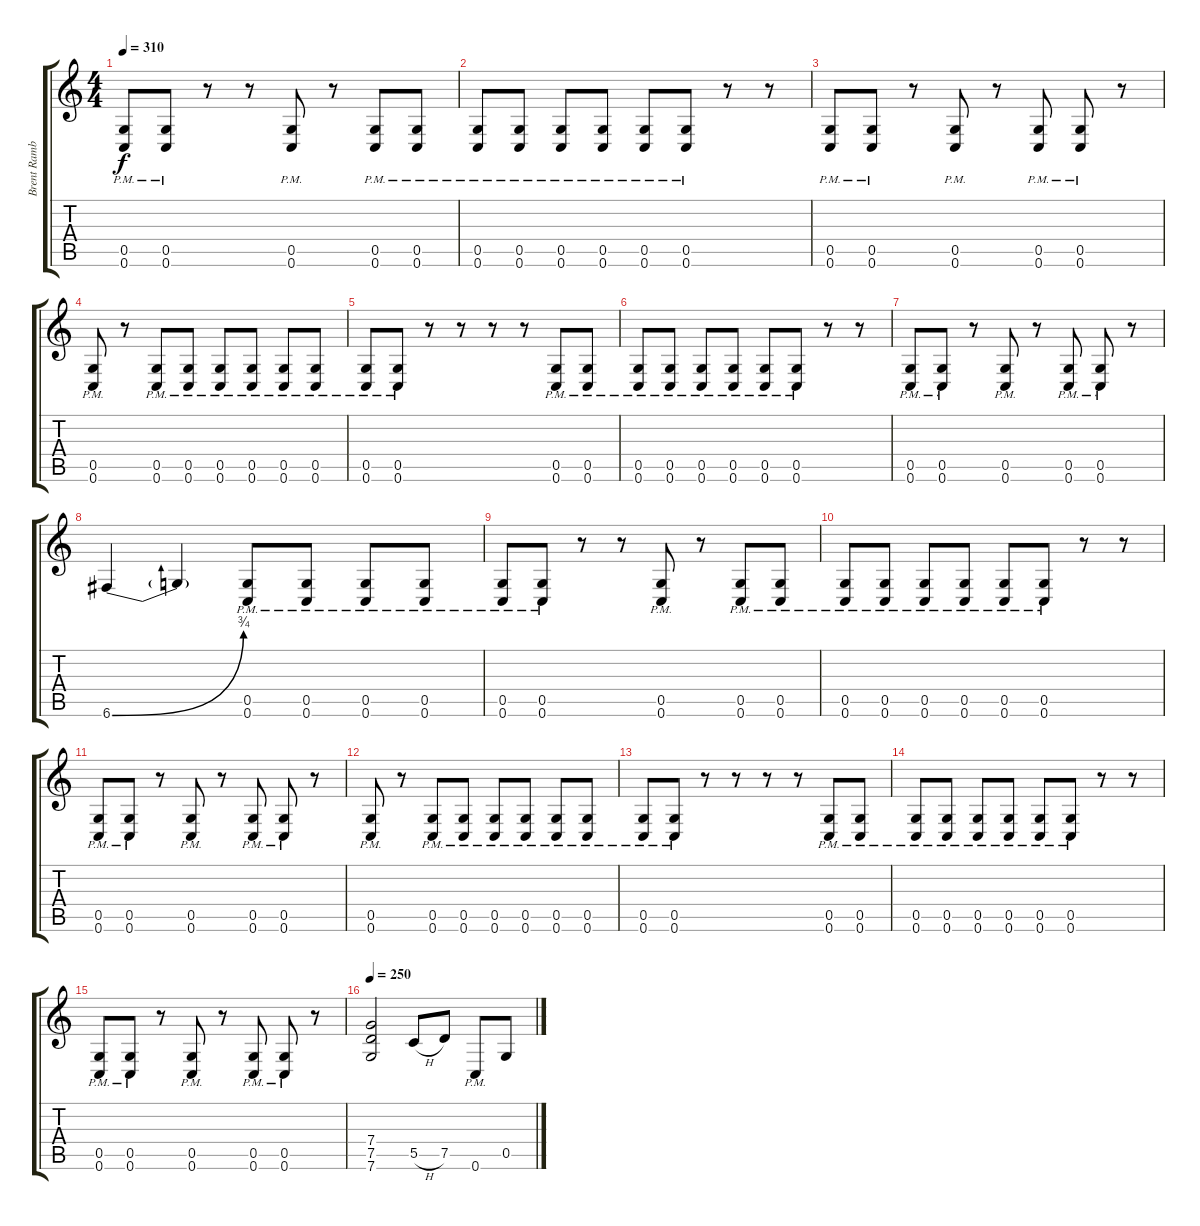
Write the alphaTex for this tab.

\track ("Brent Rambler (Guitar 2)" "Brent Ramb") {instrument distortionguitar}
\staff {score tabs}
\tuning (D4 A3 F3 C3 G2 C2) {hide}
\ts (4 4)
\tempo 310
\clef g2
\ks c
(0.5{pm} 0.6{pm}).8{dy f} (0.5{pm} 0.6{pm}).8 r.8 r.8 (0.5{pm} 0.6{pm}).8 r.8 (0.5{pm} 0.6{pm}).8 (0.5{pm} 0.6{pm}).8 |
(0.5{pm} 0.6{pm}).8 (0.5{pm} 0.6{pm}).8 (0.5{pm} 0.6{pm}).8 (0.5{pm} 0.6{pm}).8 (0.5{pm} 0.6{pm}).8 (0.5{pm} 0.6{pm}).8 r.8 r.8 |
(0.5{pm} 0.6{pm}).8 (0.5{pm} 0.6{pm}).8 r.8 (0.5{pm} 0.6{pm}).8 r.8 (0.5{pm} 0.6{pm}).8 (0.5{pm} 0.6{pm}).8 r.8 |
(0.5{pm} 0.6{pm}).8 r.8 (0.5{pm} 0.6{pm}).8 (0.5{pm} 0.6{pm}).8 (0.5{pm} 0.6{pm}).8 (0.5{pm} 0.6{pm}).8 (0.5{pm} 0.6{pm}).8 (0.5{pm} 0.6{pm}).8 |
(0.5{pm} 0.6{pm}).8 (0.5{pm} 0.6{pm}).8 r.8 r.8 r.8 r.8 (0.5{pm} 0.6{pm}).8 (0.5{pm} 0.6{pm}).8 |
(0.5{pm} 0.6{pm}).8 (0.5{pm} 0.6{pm}).8 (0.5{pm} 0.6{pm}).8 (0.5{pm} 0.6{pm}).8 (0.5{pm} 0.6{pm}).8 (0.5{pm} 0.6{pm}).8 r.8 r.8 |
(0.5{pm} 0.6{pm}).8 (0.5{pm} 0.6{pm}).8 r.8 (0.5{pm} 0.6{pm}).8 r.8 (0.5{pm} 0.6{pm}).8 (0.5{pm} 0.6{pm}).8 r.8 |
6.6{be (bend 0 0 60 3)}.4 6.6{t}.4 (0.5{pm} 0.6{pm}).8 (0.5{pm} 0.6{pm}).8 (0.5{pm} 0.6{pm}).8 (0.5{pm} 0.6{pm}).8 |
(0.5{pm} 0.6{pm}).8 (0.5{pm} 0.6{pm}).8 r.8 r.8 (0.5{pm} 0.6{pm}).8 r.8 (0.5{pm} 0.6{pm}).8 (0.5{pm} 0.6{pm}).8 |
(0.5{pm} 0.6{pm}).8 (0.5{pm} 0.6{pm}).8 (0.5{pm} 0.6{pm}).8 (0.5{pm} 0.6{pm}).8 (0.5{pm} 0.6{pm}).8 (0.5{pm} 0.6{pm}).8 r.8 r.8 |
(0.5{pm} 0.6{pm}).8 (0.5{pm} 0.6{pm}).8 r.8 (0.5{pm} 0.6{pm}).8 r.8 (0.5{pm} 0.6{pm}).8 (0.5{pm} 0.6{pm}).8 r.8 |
(0.5{pm} 0.6{pm}).8 r.8 (0.5{pm} 0.6{pm}).8 (0.5{pm} 0.6{pm}).8 (0.5{pm} 0.6{pm}).8 (0.5{pm} 0.6{pm}).8 (0.5{pm} 0.6{pm}).8 (0.5{pm} 0.6{pm}).8 |
(0.5{pm} 0.6{pm}).8 (0.5{pm} 0.6{pm}).8 r.8 r.8 r.8 r.8 (0.5{pm} 0.6{pm}).8 (0.5{pm} 0.6{pm}).8 |
(0.5{pm} 0.6{pm}).8 (0.5{pm} 0.6{pm}).8 (0.5{pm} 0.6{pm}).8 (0.5{pm} 0.6{pm}).8 (0.5{pm} 0.6{pm}).8 (0.5{pm} 0.6{pm}).8 r.8 r.8 |
(0.5{pm} 0.6{pm}).8 (0.5{pm} 0.6{pm}).8 r.8 (0.5{pm} 0.6{pm}).8 r.8 (0.5{pm} 0.6{pm}).8 (0.5{pm} 0.6{pm}).8 r.8 |
\tempo 250
(7.4 7.5 7.6).2 5.5{h}.8 7.5.8 0.6{pm}.8 0.5.8
